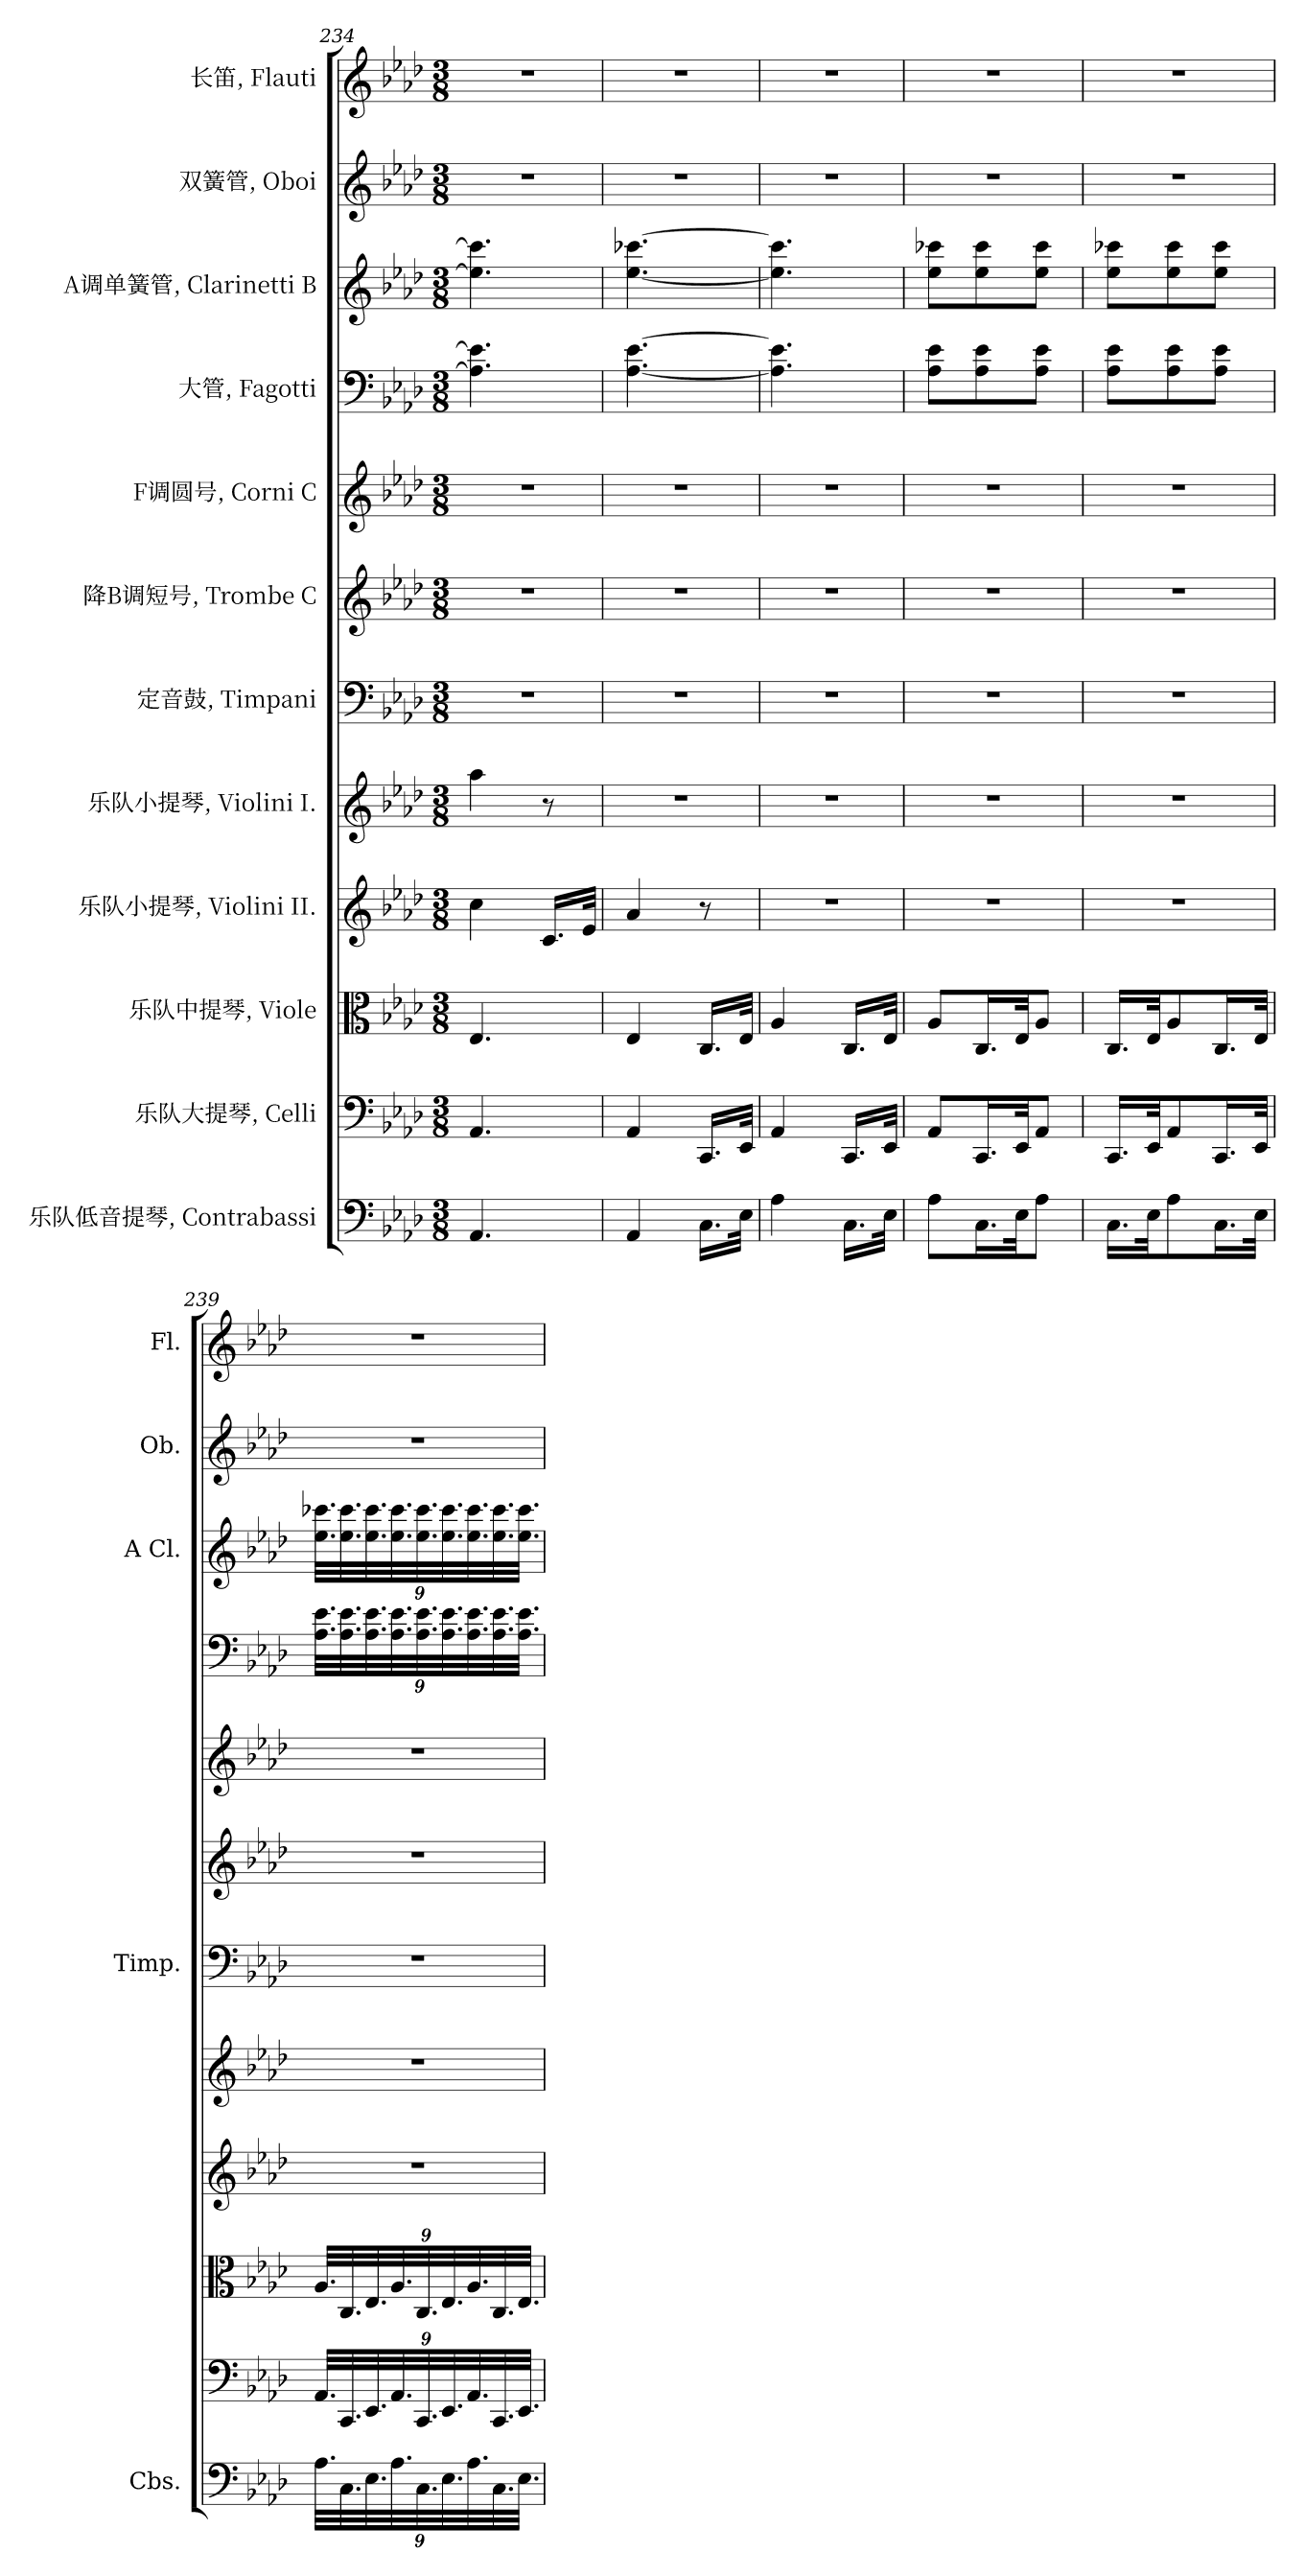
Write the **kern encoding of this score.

**kern	**kern	**kern	**kern	**kern	**kern	**kern	**kern	**kern	**kern	**kern	**kern
*part12	*part11	*part10	*part9	*part8	*part7	*part6	*part5	*part4	*part3	*part2	*part1
*staff12	*staff11	*staff10	*staff9	*staff8	*staff7	*staff6	*staff5	*staff4	*staff3	*staff2	*staff1
*I"乐队低音提琴, Contrabassi	*I"乐队大提琴, Celli	*I"乐队中提琴, Viole	*I"乐队小提琴, Violini II.	*I"乐队小提琴, Violini I.	*I"定音鼓, Timpani	*I"降B调短号, Trombe C	*I"F调圆号, Corni C	*I"大管, Fagotti	*I"A调单簧管, Clarinetti B	*I"双簧管, Oboi	*I"长笛, Flauti
*I'Cbs.	*	*	*	*	*I'Timp.	*	*	*	*I'A Cl.	*I'Ob.	*I'Fl.
*clefF4	*clefF4	*clefC3	*clefG2	*clefG2	*clefF4	*clefG2	*clefG2	*clefF4	*clefG2	*clefG2	*clefG2
*ITrd7c12	*	*	*	*	*	*ITrd1c2	*ITrd4c7	*	*ITrd2c3	*	*
*k[b-e-a-d-]	*k[b-e-a-d-]	*k[b-e-a-d-]	*k[b-e-a-d-]	*k[b-e-a-d-]	*k[b-e-a-d-]	*k[b-e-a-d-g-c-]	*k[b-e-a-d-g-]	*k[b-e-a-d-]	*k[b-]	*k[b-e-a-d-]	*k[b-e-a-d-]
*M3/8	*M3/8	*M3/8	*M3/8	*M3/8	*M3/8	*M3/8	*M3/8	*M3/8	*M3/8	*M3/8	*M3/8
=234	=234	=234	=234	=234	=234	=234	=234	=234	=234	=234	=234
4.AAA-/	4.AA-/	4.E-/	4cc\	4aa-\	4.r	4.r	4.r	4.A-\] 4.e-\]	4.cc\] 4.aa-\]	4.r	4.r
.	.	.	16.c/LL	8r	.	.	.	.	.	.	.
.	.	.	32e-/JJk	.	.	.	.	.	.	.	.
=235	=235	=235	=235	=235	=235	=235	=235	=235	=235	=235	=235
4AAA-/	4AA-/	4E-/	4a-/	4.r	4.r	4.r	4.r	[4.A-\ [4.e-\	[4.cc\ [4.aa-X\	4.r	4.r
16.CC\LL	16.CC/LL	16.C/LL	8r	.	.	.	.	.	.	.	.
32EE-\JJk	32EE-/JJk	32E-/JJk	.	.	.	.	.	.	.	.	.
=236	=236	=236	=236	=236	=236	=236	=236	=236	=236	=236	=236
4AA-\	4AA-/	4A-/	4.r	4.r	4.r	4.r	4.r	4.A-\] 4.e-\]	4.cc\] 4.aa-\]	4.r	4.r
16.CC\LL	16.CC/LL	16.C/LL	.	.	.	.	.	.	.	.	.
32EE-\JJk	32EE-/JJk	32E-/JJk	.	.	.	.	.	.	.	.	.
!!LO:PB:g=z
=237	=237	=237	=237	=237	=237	=237	=237	=237	=237	=237	=237
8AA-\L	8AA-/L	8A-/L	4.r	4.r	4.r	4.r	4.r	8A-\ 8e-\L	8cc\ 8aa-X\L	4.r	4.r
16.CC\L	16.CC/L	16.C/L	.	.	.	.	.	8A-\ 8e-\	8cc\ 8aa-\	.	.
32EE-\JK	32EE-/JK	32E-/JK	.	.	.	.	.	.	.	.	.
8AA-\J	8AA-/J	8A-/J	.	.	.	.	.	8A-\ 8e-\J	8cc\ 8aa-\J	.	.
=238	=238	=238	=238	=238	=238	=238	=238	=238	=238	=238	=238
16.CC\LL	16.CC/LL	16.C/LL	4.r	4.r	4.r	4.r	4.r	8A-\ 8e-\L	8cc\ 8aa-X\L	4.r	4.r
32EE-\JK	32EE-/JK	32E-/JK	.	.	.	.	.	.	.	.	.
8AA-\	8AA-/	8A-/	.	.	.	.	.	8A-\ 8e-\	8cc\ 8aa-\	.	.
16.CC\L	16.CC/L	16.C/L	.	.	.	.	.	8A-\ 8e-\J	8cc\ 8aa-\J	.	.
32EE-\JJk	32EE-/JJk	32E-/JJk	.	.	.	.	.	.	.	.	.
=239	=239	=239	=239	=239	=239	=239	=239	=239	=239	=239	=239
*Xbrackettup	*Xbrackettup	*Xbrackettup	*	*	*	*	*	*Xbrackettup	*Xbrackettup	*	*
36.AA-\LLL	36.AA-/LLL	36.A-/LLL	4.r	4.r	4.r	4.r	4.r	36.A-\ 36.e-\LLL	36.cc\ 36.aa-X\LLL	4.r	4.r
36.CC\	36.CC/	36.C/	.	.	.	.	.	36.A-\ 36.e-\	36.cc\ 36.aa-\	.	.
36.EE-\	36.EE-/	36.E-/	.	.	.	.	.	36.A-\ 36.e-\	36.cc\ 36.aa-\	.	.
36.AA-\	36.AA-/	36.A-/	.	.	.	.	.	36.A-\ 36.e-\	36.cc\ 36.aa-\	.	.
36.CC\	36.CC/	36.C/	.	.	.	.	.	36.A-\ 36.e-\	36.cc\ 36.aa-\	.	.
36.EE-\	36.EE-/	36.E-/	.	.	.	.	.	36.A-\ 36.e-\	36.cc\ 36.aa-\	.	.
36.AA-\	36.AA-/	36.A-/	.	.	.	.	.	36.A-\ 36.e-\	36.cc\ 36.aa-\	.	.
36.CC\	36.CC/	36.C/	.	.	.	.	.	36.A-\ 36.e-\	36.cc\ 36.aa-\	.	.
36.EE-\JJJ	36.EE-/JJJ	36.E-/JJJ	.	.	.	.	.	36.A-\ 36.e-\JJJ	36.cc\ 36.aa-\JJJ	.	.
=	=	=	=	=	=	=	=	=	=	=	=
*-	*-	*-	*-	*-	*-	*-	*-	*-	*-	*-	*-
